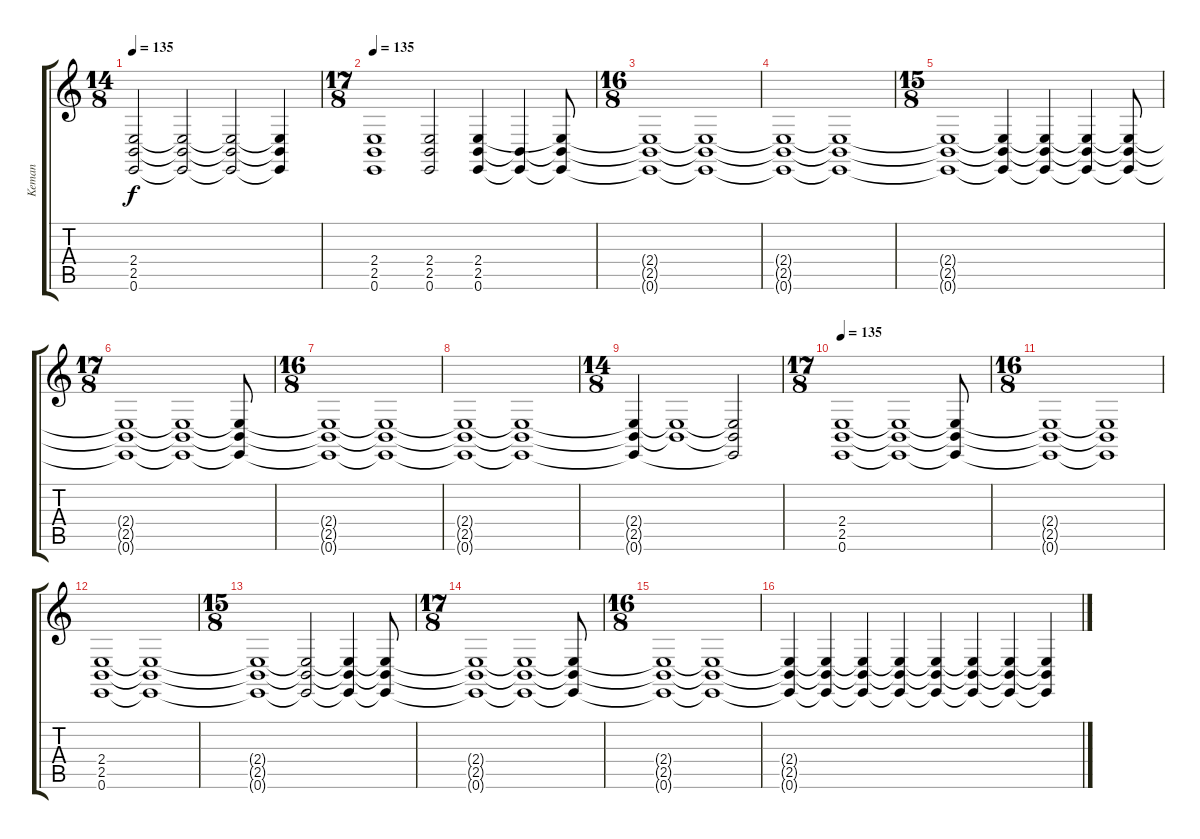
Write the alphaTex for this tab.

\track ("Keman" "Keman") {instrument stringensemble1}
\staff {score tabs}
\tuning (E4 B3 G3 D3 A2 E2) {hide}
\ts (14 8)
\tempo 135
\clef g2
\ks c
(2.4{t} 2.5{t} 0.6{t}).2{dy f} (2.4{t} 2.5{t} 0.6{t}).2 (2.4{t} 2.5{t} 0.6{t}).2 (2.4{t} 2.5{t} 0.6{t}).4 |
\ts (17 8)
\tempo 135
(2.4 2.5 0.6).1 (2.4 2.5 0.6).2 (2.4 2.5 0.6).4 (2.5{t} 0.6{t}).4 (2.4{t} 2.5{t} 0.6{t}).8 |
\ts (16 8)
(2.4{t} 2.5{t} 0.6{t}).1 (2.4{t} 2.5{t} 0.6{t}).1 |
(2.4{t} 2.5{t} 0.6{t}).1 (2.4{t} 2.5{t} 0.6{t}).1 |
\ts (15 8)
(2.4{t} 2.5{t} 0.6{t}).1 (2.4{t} 2.5{t} 0.6{t}).4 (2.4{t} 2.5{t} 0.6{t}).4 (2.4{t} 2.5{t} 0.6{t}).4 (2.4{t} 2.5{t} 0.6{t}).8 |
\ts (17 8)
(2.4{t} 2.5{t} 0.6{t}).1 (2.4{t} 2.5{t} 0.6{t}).1 (2.4{t} 2.5{t} 0.6{t}).8 |
\ts (16 8)
(2.4{t} 2.5{t} 0.6{t}).1 (2.4{t} 2.5{t} 0.6{t}).1 |
(2.4{t} 2.5{t} 0.6{t}).1 (2.4{t} 2.5{t} 0.6{t}).1 |
\ts (14 8)
(2.4{t} 2.5{t} 0.6{t}).4 (2.4{t} 2.5{t}).1 (2.4{t} 2.5{t} 0.6{t}).2 |
\ts (17 8)
\tempo 135
(2.4 2.5 0.6).1 (2.4{t} 2.5{t} 0.6{t}).1 (2.4{t} 2.5{t} 0.6{t}).8 |
\ts (16 8)
(2.4{t} 2.5{t} 0.6{t}).1 (2.4{t} 2.5{t} 0.6{t}).1 |
(2.4 2.5 0.6).1 (2.4{t} 2.5{t} 0.6{t}).1 |
\ts (15 8)
(2.4{t} 2.5{t} 0.6{t}).1 (2.4{t} 2.5{t} 0.6{t}).2 (2.4{t} 2.5{t} 0.6{t}).4 (2.4{t} 2.5{t} 0.6{t}).8 |
\ts (17 8)
(2.4{t} 2.5{t} 0.6{t}).1 (2.4{t} 2.5{t} 0.6{t}).1 (2.4{t} 2.5{t} 0.6{t}).8 |
\ts (16 8)
(2.4{t} 2.5{t} 0.6{t}).1 (2.4{t} 2.5{t} 0.6{t}).1 |
(2.4{t} 2.5{t} 0.6{t}).4 (2.4{t} 2.5{t} 0.6{t}).4 (2.4{t} 2.5{t} 0.6{t}).4 (2.4{t} 2.5{t} 0.6{t}).4 (2.4{t} 2.5{t} 0.6{t}).4 (2.4{t} 2.5{t} 0.6{t}).4 (2.4{t} 2.5{t} 0.6{t}).4 (2.4{t} 2.5{t} 0.6{t}).4
